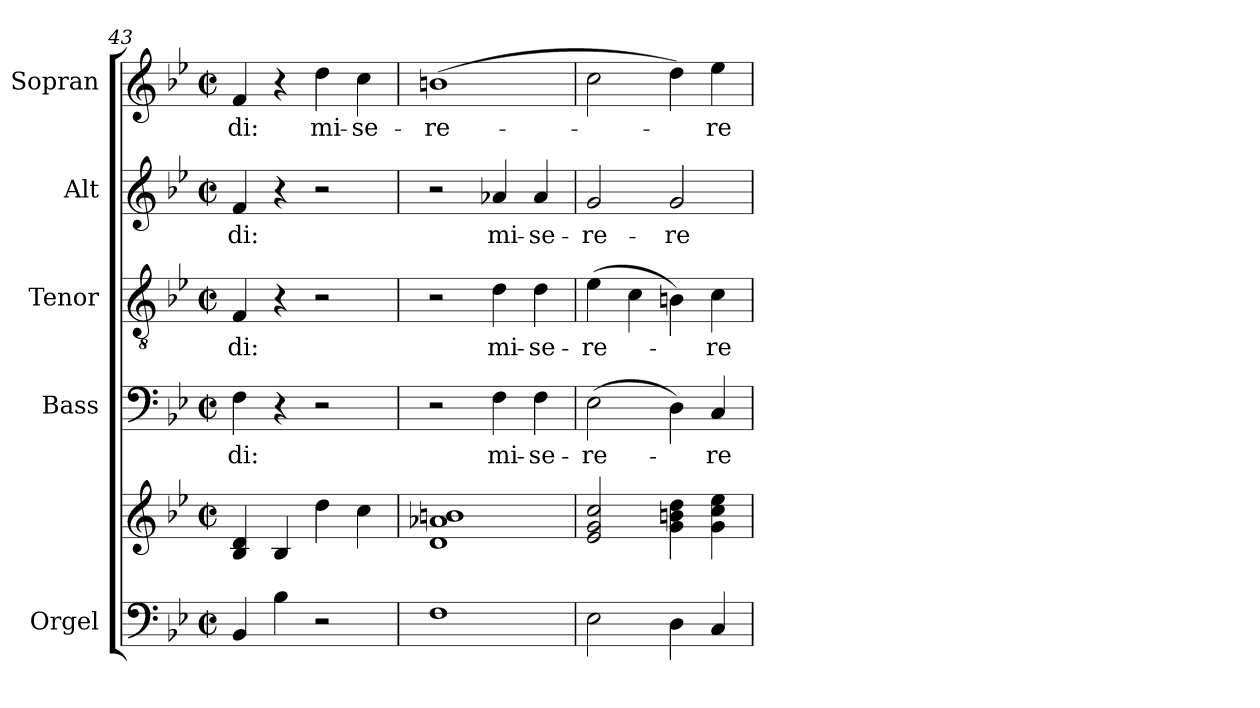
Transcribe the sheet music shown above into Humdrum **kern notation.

**kern	**kern	**kern	**text	**kern	**text	**kern	**text	**kern	**text
*part5	*part5	*part4	*part4	*part3	*part3	*part2	*part2	*part1	*part1
*staff6	*staff5	*staff4	*staff4	*staff3	*staff3	*staff2	*staff2	*staff1	*staff1
*I"Orgel	*	*I"Bass	*	*I"Tenor	*	*I"Alt	*	*I"Sopran	*
*I'Org.	*	*I'B.	*	*I'T.	*	*I'A.	*	*I'S.	*
*clefF4	*clefG2	*clefF4	*	*clefGv2	*	*clefG2	*	*clefG2	*
*k[b-e-]	*k[b-e-]	*k[b-e-]	*	*k[b-e-]	*	*k[b-e-]	*	*k[b-e-]	*
*B-:	*B-:	*B-:	*	*B-:	*	*B-:	*	*B-:	*
*M2/2	*M2/2	*M2/2	*	*M2/2	*	*M2/2	*	*M2/2	*
*met(c|)	*met(c|)	*met(c|)	*	*met(c|)	*	*met(c|)	*	*met(c|)	*
=43	=43	=43	=43	=43	=43	=43	=43	=43	=43
!	!	!	!LO:LY:b	!	!LO:LY:b	!	!LO:LY:b	!	!LO:LY:b
4BB-/	4B-/ 4d/	4F\	-di:	4F/	-di:	4f/	-di:	4f/	-di:
4B-\	4B-/	4r	.	4r	.	4r	.	4r	.
!	!	!	!	!	!	!	!	!	!LO:LY:b
2r	4dd\	2r	.	2r	.	2r	.	4dd\	mi-
!	!	!	!	!	!	!	!	!	!LO:LY:b
.	4cc\	.	.	.	.	.	.	4cc\	-se-
=44	=44	=44	=44	=44	=44	=44	=44	=44	=44
!	!	!	!	!	!	!	!	!	!LO:LY:b
1F	1d 1a-X 1bn	2r	.	2r	.	2r	.	(>1bn	-re-
!	!	!	!LO:LY:b	!	!LO:LY:b	!	!LO:LY:b	!	!
.	.	4F\	mi-	4d\	mi-	4a-X/	mi-	.	.
!	!	!	!LO:LY:b	!	!LO:LY:b	!	!LO:LY:b	!	!
.	.	4F\	-se-	4d\	-se-	4a-/	-se-	.	.
=45	=45	=45	=45	=45	=45	=45	=45	=45	=45
!	!	!	!LO:LY:b	!	!LO:LY:b	!	!LO:LY:b	!	!
2E-\	2e-/ 2g/ 2cc/	(>2E-\	-re-	(>4e-\	-re-	2g/	-re-	2cc\	.
.	.	.	.	4c\	.	.	.	.	.
!	!	!	!	!	!	!	!LO:LY:b	!	!
4D\	4g\ 4bn\ 4dd\	4D\)	.	4Bn\)	.	2g/	-re	4dd\)	.
!	!	!	!LO:LY:b	!	!LO:LY:b	!	!	!	!LO:LY:b
4C/	4g\ 4cc\ 4ee-\	4C/	-re	4c\	-re	.	.	4ee-\	-re
=	=	=	=	=	=	=	=	=	=
*-	*-	*-	*-	*-	*-	*-	*-	*-	*-
